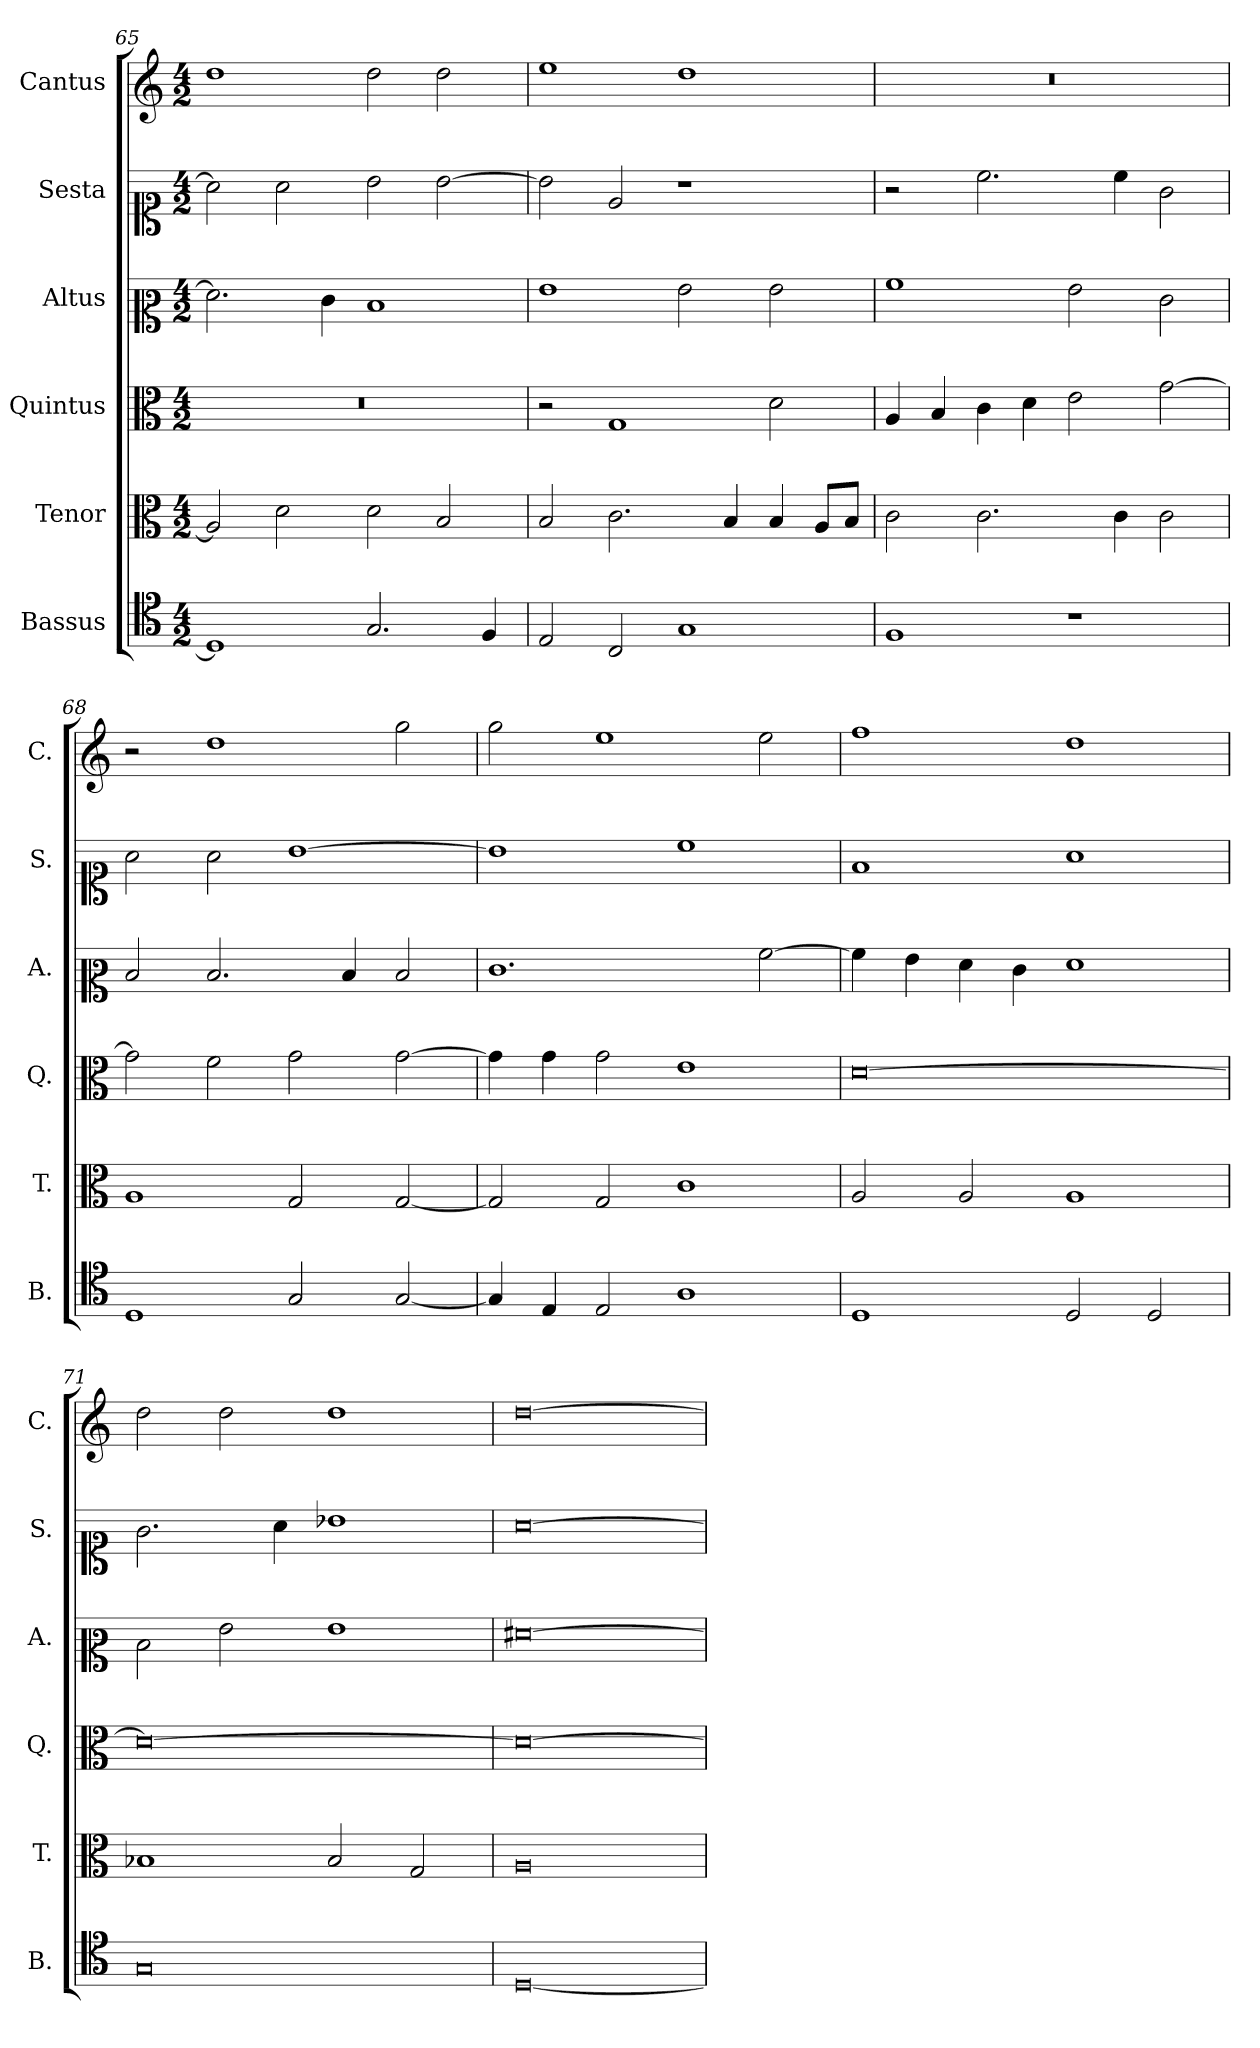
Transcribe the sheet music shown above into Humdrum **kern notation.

**kern	**kern	**kern	**kern	**kern	**kern
*part6	*part5	*part4	*part3	*part2	*part1
*staff6	*staff5	*staff4	*staff3	*staff2	*staff1
*I"Bassus	*I"Tenor	*I"Quintus	*I"Altus	*I"Sesta	*I"Cantus
*I'B.	*I'T.	*I'Q.	*I'A.	*I'S.	*I'C.
*clefC4	*clefC3	*clefC3	*clefC2	*clefC1	*clefG2
*k[]	*k[]	*k[]	*k[]	*k[]	*k[]
*M4/2	*M4/2	*M4/2	*M4/2	*M4/2	*M4/2
=65	=65	=65	=65	=65	=65
1D]	2A/]	0r	2.f\]	2a\]	1dd
.	2d\	.	.	2a\	.
.	.	.	4e\	.	.
2.G/	2d\	.	1d	2b\	2dd\
.	2B/	.	.	[2b\	2dd\
4F/	.	.	.	.	.
!!LO:LB:g=z
=66	=66	=66	=66	=66	=66
2E/	2B/	2r	1g	2b\]	1ee
2C/	2.c\	1G	.	2e/	.
1G	.	.	2g\	1r	1dd
.	4B/	.	.	.	.
.	4B/	2d\	2g\	.	.
.	8A/L	.	.	.	.
.	8B/J	.	.	.	.
=67	=67	=67	=67	=67	=67
1F	2c\	4A/	1a	2r	0r
.	.	4B/	.	.	.
.	2.c\	4c\	.	2.cc\	.
.	.	4d\	.	.	.
1r	.	2e\	2g\	.	.
.	4c\	.	.	4cc\	.
.	2c\	[2g\	2e\	2g\	.
=68	=68	=68	=68	=68	=68
1D	1A	2g\]	2d/	2a\	2r
.	.	2f\	2.d/	2a\	1dd
2G/	2G/	2g\	.	[1b	.
.	.	.	4d/	.	.
[2G/	[2G/	[2g\	2d/	.	2gg\
=69	=69	=69	=69	=69	=69
4G/]	2G/]	4g\]	1.e	1b]	2gg\
4E/	.	4g\	.	.	.
2E/	2G/	2g\	.	.	1ee
1A	1c	1e	.	1cc	.
.	.	.	[2a\	.	2ee\
=70	=70	=70	=70	=70	=70
1D	2A/	[0d	4a\]	1f	1ff
.	.	.	4g\	.	.
.	2A/	.	4f\	.	.
.	.	.	4e\	.	.
2D/	1A	.	1f	1a	1dd
2D/	.	.	.	.	.
!!LO:PB:g=z
=71	=71	=71	=71	=71	=71
0G	1B-X	0d_	2d\	2.g\	2dd\
.	.	.	2g\	.	2dd\
.	.	.	.	4a\	.
.	2B-/	.	1g	1b-X	1dd
.	2G/	.	.	.	.
=72	=72	=72	=72	=72	=72
[0D	0A	0d_	[0f#X	[0a	[0dd
=	=	=	=	=	=
*-	*-	*-	*-	*-	*-
